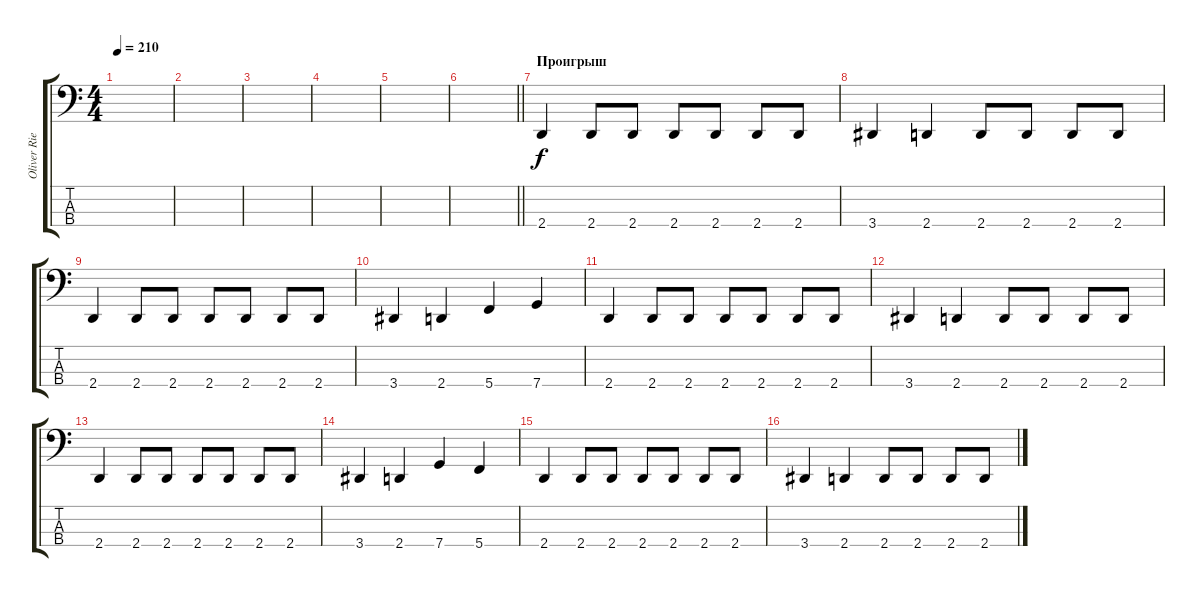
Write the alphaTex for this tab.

\track ("Oliver Riedel" "Oliver Rie") {instrument electricbassfinger}
\staff {score tabs}
\tuning (E2 C2 G1 C1) {hide}
\ts (4 4)
\tempo 210
\clef f4
\ks c
|
|
|
|
|
\barLineRight lightlight
|
\section ("" "Проигрыш")
2.4.4{volume 16 instrument electricbassfinger} 2.4.8 2.4.8 2.4.8 2.4.8 2.4.8 2.4.8 |
3.4.4 2.4.4 2.4.8 2.4.8 2.4.8 2.4.8 |
2.4.4 2.4.8 2.4.8 2.4.8 2.4.8 2.4.8 2.4.8 |
3.4.4 2.4.4 5.4.4 7.4.4 |
2.4.4 2.4.8 2.4.8 2.4.8 2.4.8 2.4.8 2.4.8 |
3.4.4 2.4.4 2.4.8 2.4.8 2.4.8 2.4.8 |
2.4.4 2.4.8 2.4.8 2.4.8 2.4.8 2.4.8 2.4.8 |
3.4.4 2.4.4 7.4.4 5.4.4 |
2.4.4 2.4.8 2.4.8 2.4.8 2.4.8 2.4.8 2.4.8 |
3.4.4 2.4.4 2.4.8 2.4.8 2.4.8 2.4.8
